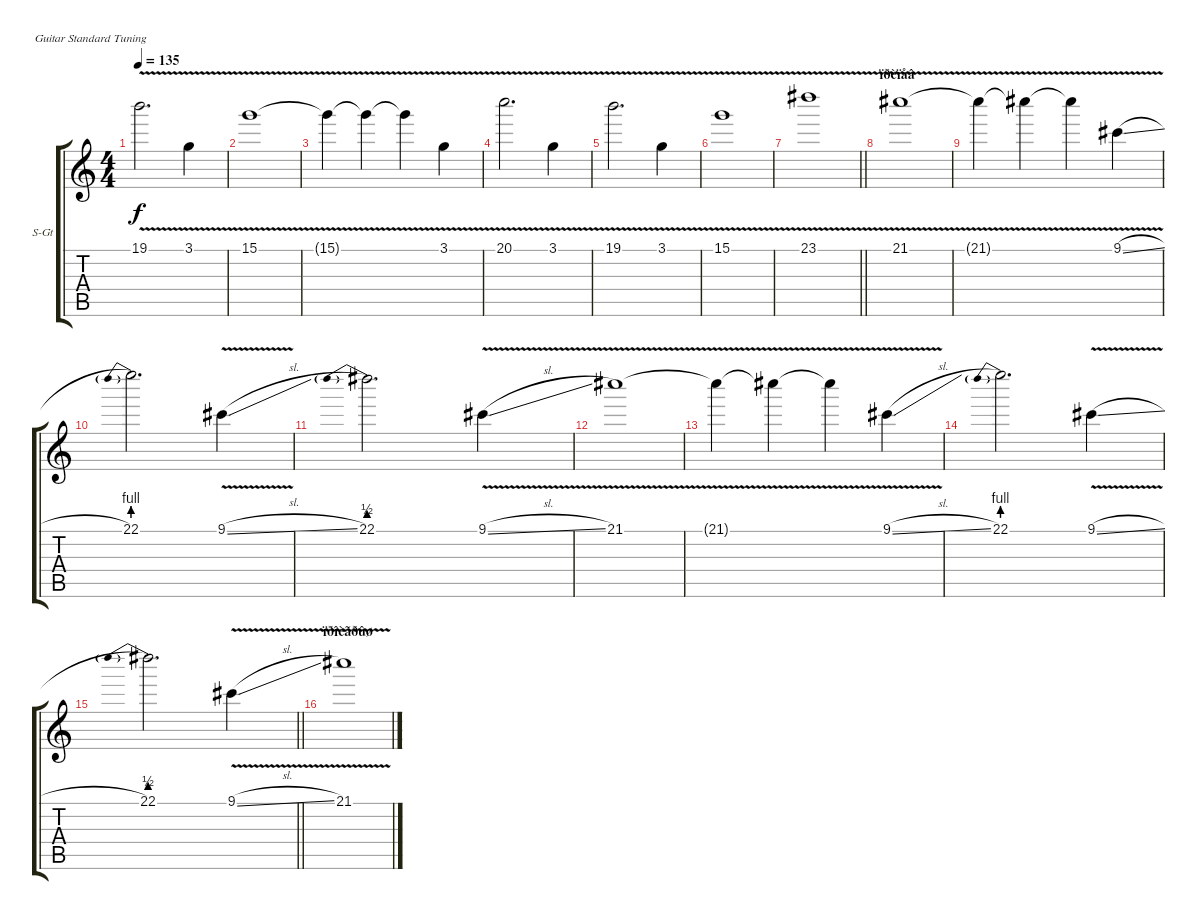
\bracketExtendMode groupsimilarinstruments
\firstSystemTrackNameOrientation horizontal
\otherSystemsTrackNameOrientation horizontal
\track ("Äîðîæêà 9" "S-Gt") {instrument lead6voice}
\staff {score tabs}
\tuning (E4 B3 G3 D3 A2 E2)
\displaytranspose 12
\ts (4 4)
\tempo 135
\clef g2
\ks c
19.1{v}.2{d dy f} 3.1{v}.4 |
15.1{v}.1 |
15.1{v t}.4 15.1{v t}.4 15.1{v t}.4 3.1{v}.4 |
20.1{v}.2{d} 3.1{v}.4 |
19.1{v}.2{d} 3.1{v}.4 |
15.1{v}.1 |
\barLineRight lightlight
23.1{v}.1 |
\section ("" "ïðèïåâ")
21.1{v}.1 |
21.1{v t}.4 21.1{v t}.4 21.1{v t}.4 9.1{v sl}.4 |
22.1{be (prebend 0 4 60 4)}.2{d} 9.1{v sl}.4 |
22.1{be (prebend 0 2 60 2)}.2{d} 9.1{v sl}.4 |
21.1{v}.1 |
21.1{v t}.4 21.1{v t}.4 21.1{v t}.4 9.1{v sl}.4 |
22.1{be (prebend 0 4 60 4)}.2{d} 9.1{v sl}.4 |
\barLineRight lightlight
22.1{be (prebend 0 2 60 2)}.2{d} 9.1{v sl}.4 |
\section ("" "ïðîèãðûø")
21.1{v}.1
